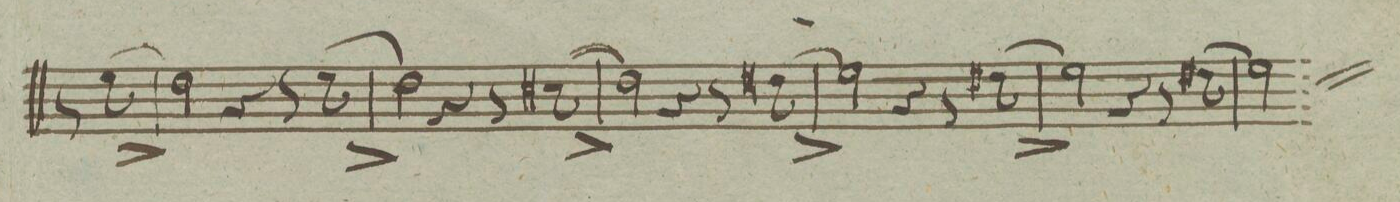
**kern	**dynam
*I"Corno Secundo in F.	*
*clefG2	*
*k[]	*
*met(c|)	*
*M2/2	*
8r	.
(8a^<\	.
=225	=225
2g\)	.
4r	.
8r	.
(8a^<\	.
=226	=226
2g\)	.
4r	.
8r	.
(8f#X^<\	.
=227	=227
2g\)	.
4r	.
8r	.
(8g#X^<\	.
=228	=228
2a\)	.
4r	.
8r	.
8g#X^<\	.
=229	=229
2a\	.
4r	.
8r	.
(8g#X^<\	.
=230	=230
2a\)	.
*-	*-
